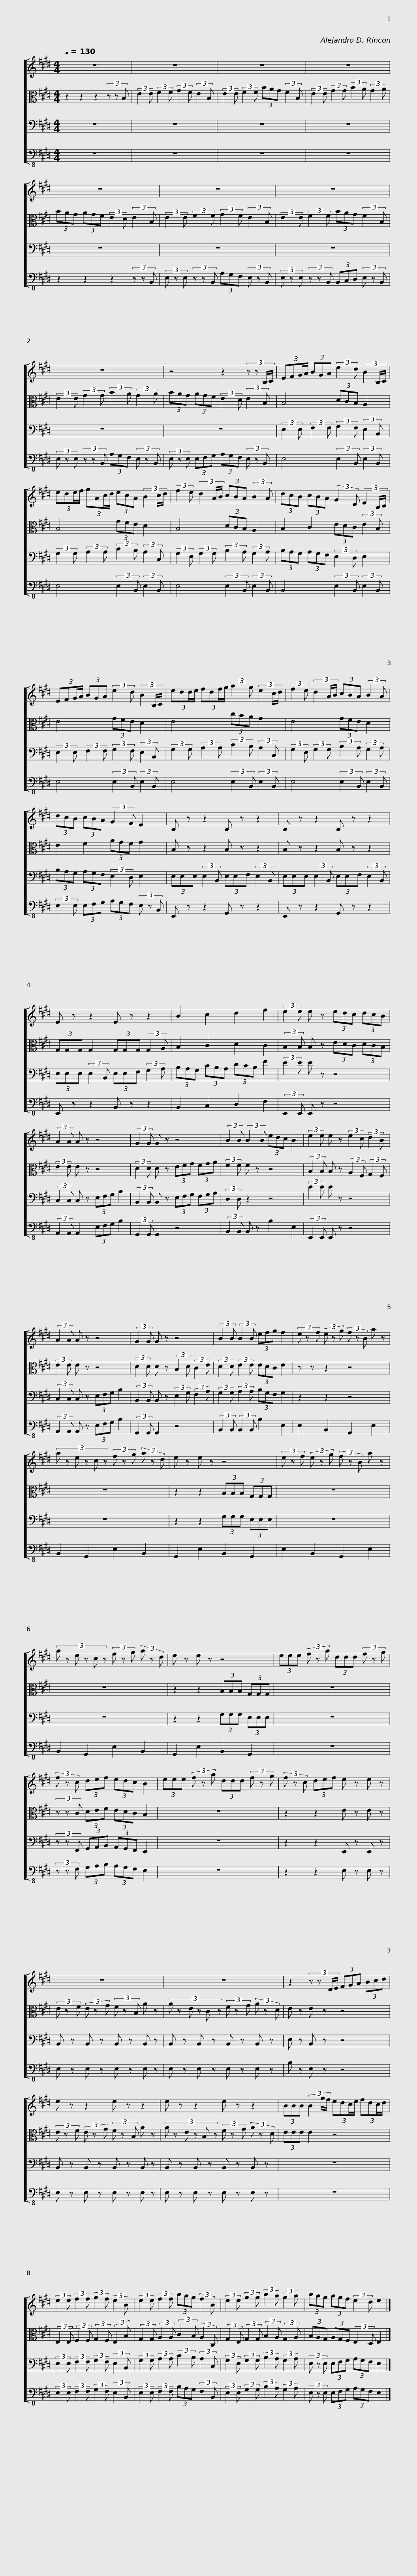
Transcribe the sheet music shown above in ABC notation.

X:1
%%score [ 1 2 3 4 ]
L:1/8
Q:1/4=130
M:4/4
I:linebreak $
K:E
V:1 treble
V:2 alto
V:3 bass
V:4 bass-8
V:1
 z8 | z8 | z8 | z8 |$ z8 | %5
 z8 | z8 |$ z8 | z4 z2 (3:2:4z z B,/C/ | (3:2:4EFG/A/ (3BGA (3:2:2e2 d (3B2 B,/C/ |$ %10
 (3:2:4ede/f/ (3:2:4gAc/d/ (3ecA (3B2 c/d/ | (3:2:2f2 e (3d2 A/B/ (3cBA (3:2:2B2 A | (3dcB (3cBA (3:2:2G2 D (3E2 B,/C/ |$ (3:2:4EFG/A/ (3BGA (3:2:2e2 d (3B2 B,/C/ | (3:2:4edd/e/ (3:2:4fdf/g/ (3:2:2a2 g (3e2 c/d/ | %15
 (3:2:2f2 e (3d2 A/B/ (3cBA (3:2:2B2 A |$ (3dcB (3cBA (3:2:2G2 F E2 | B, z z2 B, z z2 | B, z z2 B, z z2 |$ E z z2 E z z2 | %20
 B2 c2 d2 f2 | (3:2:2e2 e e z (3edc (3dcB |$ (3:2:2A2 A A z z4 | (3:2:2G2 G G z z4 | (3:2:2B2 B (3:2:2B2 B (3edc B2 | %25
 (3:2:2e2 e e z (3:2:2e2 c (3:2:2d2 B |$ (3:2:2A2 A A z z4 | (3:2:2G2 G G z z4 | (3:2:2B2 B (3:2:2B2 B (3efg f2 | (3e z f (3e z g (3f z B a z |$ %30
 (3:2:6a z e z c z (3f z g (3a z d | e z e z z4 | (3e z f (3e z g (3f z B a z |$ (3:2:6a z e z c z (3f z g (3a z d | e z e z z4 | %35
 (3eee (3f z a (3ddd (3f z g |$ (3f z c (3def (3edc B2 | (3eee (3f z a (3ddd (3f z g | (3f z c (3def e z e z |$ z8 | %40
 z8 | z2 (3:2:4z z D/E/ (3FGA (3Bcd |$ e z z2 e z z2 | e z z2 e z z2 | (3BBB (3B2 g/f/ (3:2:4edc/e/ (3:2:4fdc/d/ |$ %45
 (3:2:2e2 e (3:2:2f2 f (3:2:2g2 f (3:2:2e2 B | (3:2:2e2 e (3:2:2f2 f (3bag (3:2:2f2 B | (3:2:2e2 e (3:2:2g2 g (3:2:2b2 a (3:2:2g2 a |$ (3bag (3agf (3:2:2e2 d e2 |] %49
V:2
 z2 z2 z2 (3z z B, | (3:2:2E2 E (3:2:2F2 F (3:2:2G2 F (3:2:2E2 B, | (3:2:2E2 E (3:2:2F2 F (3BAG (3:2:2F2 B, | (3:2:2E2 E (3:2:2G2 G (3:2:2B2 A (3:2:2G2 A |$ (3BAG (3AGF (3:2:2E2 D (3:2:2E2 B, | %5
 (3:2:2E2 E (3:2:2F2 F (3:2:2G2 F (3:2:2E2 B, | (3:2:2E2 E (3:2:2F2 F (3BAG (3:2:2F2 B, |$ (3:2:2E2 E (3:2:2G2 G (3:2:2B2 A (3:2:2G2 A | (3BAG (3AGF (3:2:2E2 D (3:2:2E2 B, | B,4 (3DCB, A,2 |$ %10
 B,4 (3GFE D2 | B,4 (3DCB, A,2 | B,2 C2 (3EDC (3:2:2E2 B, |$ E4 (3GFE D2 | E4 (3cBA G2 | %15
 E4 (3GFE D2 |$ E2 F2 (3AGF G2 | B, z z2 B, z z2 | B, z z2 B, z z2 |$ (3G,G,G, G,2 (3G,G,G, (3:2:2G,2 A, | %20
 B,2 C2 D2 C2 | (3:2:2B,2 B, B, z (3EDC (3DCB, |$ (3:2:2E2 E E z z4 | (3:2:2D2 D D z (3EFG (3FGA | (3:2:2F2 F F z z4 | %25
 (3:2:2B,2 B, B, z (3:2:2A,2 F, (3:2:2G,2 F, |$ (3:2:2E2 E E z z4 | (3:2:2D2 D D z (3:2:2B,2 D (3:2:2C2 E | (3:2:2D2 D (3:2:2E2 E (3EDC E2 | z z z2 z4 |$ %30
 z8 | z2 z2 (3B,B,B, (3G,G,G, | z8 |$ z8 | z2 z2 (3B,B,B, (3G,G,G, | %35
 z8 |$ (3z z C (3DEF (3EDC B,2 | z8 | z2 z2 E z E z |$ (3E z F (3E z G (3F z B, A z | %40
 (3:2:6A z E z C z (3F z G (3A z D | E z E z z4 |$ (3E z F (3E z G (3F z B, A z | (3:2:6A z E z B, z (3F z G (3A z D | (3EEE E2 z4 |$ %45
 (3:2:2E,2 E, (3:2:2F,2 F, (3:2:2G,2 F, (3:2:2E,2 B, | (3:2:2G,2 G, (3:2:2A,2 A, (3:2:2C2 B, (3:2:2A,2 C, | (3:2:2G,2 E, (3:2:2G,2 G, (3:2:2B,2 A, (3:2:2G,2 A, |$ (3B,A,G, (3A,G,F, (3:2:2E,2 D, E,2 |] %49
V:3
 z8 | z8 | z8 | z8 |$ z8 | %5
 z8 | z8 |$ z8 | z8 | (3:2:2E,2 E, (3:2:2F,2 F, (3:2:2G,2 F, (3:2:2E,2 B,, |$ %10
 (3:2:2G,2 G, (3:2:2A,2 A, (3:2:2C2 B, (3:2:2A,2 C, | (3:2:2G,2 E, (3:2:2G,2 G, (3:2:2B,2 A, (3:2:2G,2 A, | (3B,A,G, (3A,G,F, (3:2:2E,2 D, E,2 |$ (3:2:2E,2 E, (3:2:2F,2 F, (3:2:2G,2 F, (3:2:2E,2 B,, | (3:2:2G,2 G, (3:2:2A,2 A, (3:2:2C2 B, (3:2:2A,2 C, | %15
 (3:2:2G,2 E, (3:2:2G,2 G, (3:2:2B,2 A, (3:2:2G,2 A, |$ (3B,A,G, (3A,G,F, (3:2:2E,2 D, E,2 | (3E,E,E, (3:2:2E,2 B,, (3E,E,F, (3:2:2E,2 B,, | (3E,E,E, (3:2:2E,2 B,, (3E,E,F, (3:2:2E,2 B,, |$ (3E,E,E, (3:2:2E,2 B,, (3E,E,F, (3:2:2G,2 A, | %20
 (3B,A,G, (3CB,A, (3DCB, F2 | (3:2:2E2 E E z z4 |$ (3:2:2C,2 C, C, z (3E,F,G, B,2 | (3:2:2B,,2 B,, B,, z (3E,F,G, (3F,G,A, | (3:2:2D,2 D, z2 z4 | %25
 (3:2:2E2 E E z z4 |$ (3:2:2C,2 C, C, z (3E,F,G, B,2 | (3:2:2B,,2 B,, B,, z (3:2:2E,2 G, (3:2:2F,2 A, | (3:2:2G,2 G, (3:2:2A,2 A, (3B,G,F, G,2 | z2 z2 z4 |$ %30
 z8 | z2 z2 (3G,G,G, (3E,E,E, | z8 |$ z8 | z2 z2 (3G,G,G, (3E,E,E, | %35
 z8 |$ (3z z F,, (3G,,A,,B,, (3A,,G,,F,, E,,2 | z8 | z2 z2 E,, z E,, z |$ B,, z B,, z B,, z B,, z | %40
 B,, z B,, z B,, z B,, z | E, z B,, z z4 |$ B,, z B,, z B,, z B,, z | B,, z B,, z B,, z B,, z | z8 |$ %45
 (3:2:2E,2 E, (3:2:2F,2 F, (3:2:2G,2 F, (3:2:2E,2 B,, | (3:2:2G,2 G, (3:2:2A,2 A, (3:2:2C2 B, (3:2:2A,2 C, | (3:2:2G,2 E, (3:2:2G,2 G, (3:2:2B,2 A, (3:2:2G,2 A, |$ (3E, z E, (3E,F,G, (3A,G,F, E,2 |] %49
V:4
 z8 | z8 | z8 | z8 |$ z2 z2 z2 (3z z B,, | %5
 (3E, z E, (3z z B,, (3A,G,F, (3E, z B,, | (3E, z E, (3z z B,, (3B,,C,D, (3E, z B,, |$ (3E, z E, (3z z B,, (3A,G,F, (3E, z B,, | (3E, z E, (3E,F,G, (3A,G,F, (3E, z B,, | E,4 (3:2:2E,2 B,, (3:2:2E,2 B,, |$ %10
 E,4 (3:2:2E,2 B,, (3:2:2E,2 B,, | E,4 (3:2:2E,2 B,, (3:2:2E,2 B,, | B,,4 (3:2:2E,2 B,, (3:2:2E,2 B,, |$ E,4 (3:2:2E,2 B,, (3:2:2E,2 B,, | E,4 (3:2:2E,2 B,, (3:2:2E,2 B,, | %15
 E,4 (3:2:2E,2 B,, (3:2:2E,2 B,, |$ (3:2:2E,2 E, (3E,F,G, (3A,G,F, (3E, z B,, | E,, z z2 G,, z z2 | E,, z z2 G,, z z2 |$ E,, z z2 B,, z z2 | %20
 B,,2 C,2 D,2 F,2 | (3:2:2E,,2 E,, E,, z z4 |$ (3:2:2A,,2 A,, A,,2 (3E,F,G, B,2 | (3:2:2G,,2 G,, G,,2 z4 | (3:2:2B,,2 B,, B,, z B,2 E,2 | %25
 (3:2:2E,,2 E,, E,, z z4 |$ (3:2:2A,,2 A,, A,, z (3E,F,G, B,2 | (3:2:2G,,2 G,, G,,2 z4 | (3:2:2B,,2 B,, (3:2:2B,,2 B,, B,2 E,2 | E,2 B,,2 G,,2 E,2 |$ %30
 B,,2 G,,2 E,2 B,,2 | G,,2 E,2 B,,2 G,,2 | E,2 B,,2 G,,2 E,2 |$ B,,2 G,,2 E,2 B,,2 | G,,2 E,2 B,,2 G,,2 | %35
 z8 |$ (3z z F, (3G,A,B, (3A,G,F, E,2 | z8 | z2 z2 E, z E, z |$ E, z E, z E, z E, z | %40
 E, z E, z E, z E, z | B, z E, z z4 |$ E, z E, z E, z E, z | E, z E, z E, z E, z | z8 |$ %45
 (3:2:2E,2 E, (3:2:2F,2 F, (3:2:2G,2 F, (3:2:2E,2 B,, | (3:2:2E,2 E, (3:2:2F,2 F, (3B,A,G, (3:2:2F,2 B,, | (3:2:2E,2 E, (3:2:2G,2 G, (3:2:2B,2 A, (3:2:2G,2 A, |$ (3E, z E, (3E,F,G, (3A,G,F, E,2 |] %49
